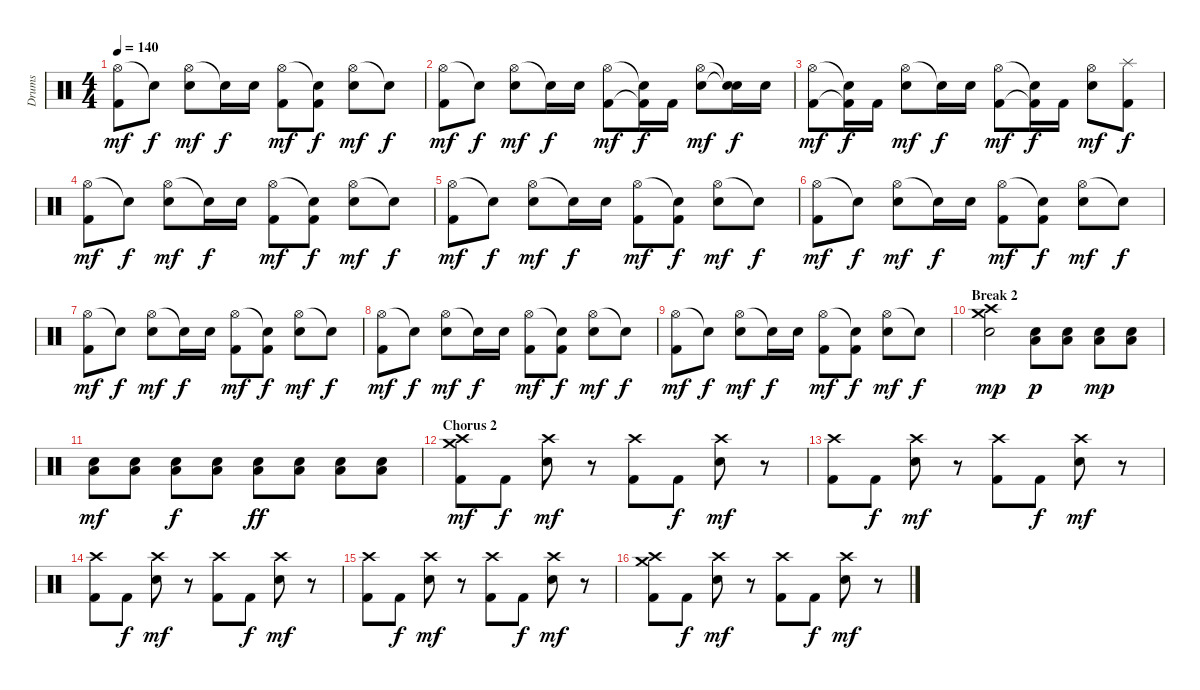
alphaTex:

\track ("Drums" "Drums") {instrument percussion}
\staff {score}
\articulation defaults
\ts (4 4)
\tempo 140
\clef neutral
\ks c
("Hi-Hat (open)" "Kick (hit) 2").8{dy mf} "Snare (hit)"{t}.8{dy f} ("Hi-Hat (open)" "Electric Snare (hit)").8{dy mf} "Snare (hit)"{t}.16{dy f} "Electric Snare (hit)".16 ("Hi-Hat (open)" "Kick (hit) 2").8{dy mf} ("Snare (hit)"{t} "Kick (hit) 2").8{dy f} ("Hi-Hat (open)" "Electric Snare (hit)").8{dy mf} "Snare (hit)"{t}.8{dy f} |
("Hi-Hat (open)" "Kick (hit) 2").8{dy mf} "Snare (hit)"{t}.8{dy f} ("Hi-Hat (open)" "Electric Snare (hit)").8{dy mf} "Snare (hit)"{t}.16{dy f} "Electric Snare (hit)".16 ("Hi-Hat (open)" "Kick (hit) 2").8{dy mf} ("Snare (hit)"{t} "Kick (hit) 2"{t}).16{dy f} "Kick (hit) 2".16 ("Hi-Hat (open)" "Electric Snare (hit)").8{dy mf} ("Snare (hit)"{t} "Snare (hit)"{t}).16{dy f} "Electric Snare (hit)".16 |
("Hi-Hat (open)" "Kick (hit) 2").8{dy mf} ("Snare (hit)"{t} "Kick (hit) 2"{t}).16{dy f} "Kick (hit) 2".16 ("Hi-Hat (open)" "Electric Snare (hit)").8{dy mf} "Snare (hit)"{t}.16{dy f} "Electric Snare (hit)".16 ("Hi-Hat (open)" "Kick (hit) 2").8{dy mf} ("Snare (hit)"{t} "Kick (hit) 2"{t}).16{dy f} "Kick (hit) 2".16 ("Hi-Hat (open)" "Electric Snare (hit)").8{dy mf} ("Splash (hit)" "Kick (hit) 2").8{dy f} |
("Hi-Hat (open)" "Kick (hit) 2").8{dy mf} "Snare (hit)"{t}.8{dy f} ("Hi-Hat (open)" "Electric Snare (hit)").8{dy mf} "Snare (hit)"{t}.16{dy f} "Electric Snare (hit)".16 ("Hi-Hat (open)" "Kick (hit) 2").8{dy mf} ("Snare (hit)"{t} "Kick (hit) 2").8{dy f} ("Hi-Hat (open)" "Electric Snare (hit)").8{dy mf} "Snare (hit)"{t}.8{dy f} |
("Hi-Hat (open)" "Kick (hit) 2").8{dy mf} "Snare (hit)"{t}.8{dy f} ("Hi-Hat (open)" "Electric Snare (hit)").8{dy mf} "Snare (hit)"{t}.16{dy f} "Electric Snare (hit)".16 ("Hi-Hat (open)" "Kick (hit) 2").8{dy mf} ("Snare (hit)"{t} "Kick (hit) 2").8{dy f} ("Hi-Hat (open)" "Electric Snare (hit)").8{dy mf} "Snare (hit)"{t}.8{dy f} |
("Hi-Hat (open)" "Kick (hit) 2").8{dy mf} "Snare (hit)"{t}.8{dy f} ("Hi-Hat (open)" "Electric Snare (hit)").8{dy mf} "Snare (hit)"{t}.16{dy f} "Electric Snare (hit)".16 ("Hi-Hat (open)" "Kick (hit) 2").8{dy mf} ("Snare (hit)"{t} "Kick (hit) 2").8{dy f} ("Hi-Hat (open)" "Electric Snare (hit)").8{dy mf} "Snare (hit)"{t}.8{dy f} |
("Hi-Hat (open)" "Kick (hit) 2").8{dy mf} "Snare (hit)"{t}.8{dy f} ("Hi-Hat (open)" "Electric Snare (hit)").8{dy mf} "Snare (hit)"{t}.16{dy f} "Electric Snare (hit)".16 ("Hi-Hat (open)" "Kick (hit) 2").8{dy mf} ("Snare (hit)"{t} "Kick (hit) 2").8{dy f} ("Hi-Hat (open)" "Electric Snare (hit)").8{dy mf} "Snare (hit)"{t}.8{dy f} |
("Hi-Hat (open)" "Kick (hit) 2").8{dy mf} "Snare (hit)"{t}.8{dy f} ("Hi-Hat (open)" "Electric Snare (hit)").8{dy mf} "Snare (hit)"{t}.16{dy f} "Electric Snare (hit)".16 ("Hi-Hat (open)" "Kick (hit) 2").8{dy mf} ("Snare (hit)"{t} "Kick (hit) 2").8{dy f} ("Hi-Hat (open)" "Electric Snare (hit)").8{dy mf} "Snare (hit)"{t}.8{dy f} |
("Hi-Hat (open)" "Kick (hit) 2").8{dy mf} "Snare (hit)"{t}.8{dy f} ("Hi-Hat (open)" "Electric Snare (hit)").8{dy mf} "Snare (hit)"{t}.16{dy f} "Electric Snare (hit)".16 ("Hi-Hat (open)" "Kick (hit) 2").8{dy mf} ("Snare (hit)"{t} "Kick (hit) 2").8{dy f} ("Hi-Hat (open)" "Electric Snare (hit)").8{dy mf} "Snare (hit)"{t}.8{dy f} |
\section ("" "Break 2")
("Crash medium (hit)" "Crash high (hit)" "Electric Snare (hit)").2{dy mp} ("Low Tom (hit)" "Electric Snare (hit)").8{dy p} ("Low Tom (hit)" "Electric Snare (hit)").8 ("Low Tom (hit)" "Electric Snare (hit)").8{dy mp} ("Low Tom (hit)" "Electric Snare (hit)").8 |
("Low Tom (hit)" "Electric Snare (hit)").8{dy mf} ("Low Tom (hit)" "Electric Snare (hit)").8 ("Low Tom (hit)" "Electric Snare (hit)").8{dy f} ("Low Tom (hit)" "Electric Snare (hit)").8 ("Low Tom (hit)" "Electric Snare (hit)").8{dy ff} ("Low Tom (hit)" "Electric Snare (hit)").8 ("Low Tom (hit)" "Electric Snare (hit)").8 ("Low Tom (hit)" "Electric Snare (hit)").8 |
\section ("" "Chorus 2")
("Crash medium (hit)" "Crash high (hit)" "Kick (hit) 2").8{dy mf} "Kick (hit) 2".8{dy f} ("Crash high (hit)" "Electric Snare (hit)").8{dy mf} r.8 ("Crash high (hit)" "Kick (hit) 2").8 "Kick (hit) 2".8{dy f} ("Crash high (hit)" "Electric Snare (hit)").8{dy mf} r.8 |
("Crash high (hit)" "Kick (hit) 2").8 "Kick (hit) 2".8{dy f} ("Crash high (hit)" "Electric Snare (hit)").8{dy mf} r.8 ("Crash high (hit)" "Kick (hit) 2").8 "Kick (hit) 2".8{dy f} ("Crash high (hit)" "Electric Snare (hit)").8{dy mf} r.8 |
("Crash high (hit)" "Kick (hit) 2").8 "Kick (hit) 2".8{dy f} ("Crash high (hit)" "Electric Snare (hit)").8{dy mf} r.8 ("Crash high (hit)" "Kick (hit) 2").8 "Kick (hit) 2".8{dy f} ("Crash high (hit)" "Electric Snare (hit)").8{dy mf} r.8 |
("Crash high (hit)" "Kick (hit) 2").8 "Kick (hit) 2".8{dy f} ("Crash high (hit)" "Electric Snare (hit)").8{dy mf} r.8 ("Crash high (hit)" "Kick (hit) 2").8 "Kick (hit) 2".8{dy f} ("Crash high (hit)" "Electric Snare (hit)").8{dy mf} r.8 |
("Crash medium (hit)" "Crash high (hit)" "Kick (hit) 2").8 "Kick (hit) 2".8{dy f} ("Crash high (hit)" "Electric Snare (hit)").8{dy mf} r.8 ("Crash high (hit)" "Kick (hit) 2").8 "Kick (hit) 2".8{dy f} ("Crash high (hit)" "Electric Snare (hit)").8{dy mf} r.8
